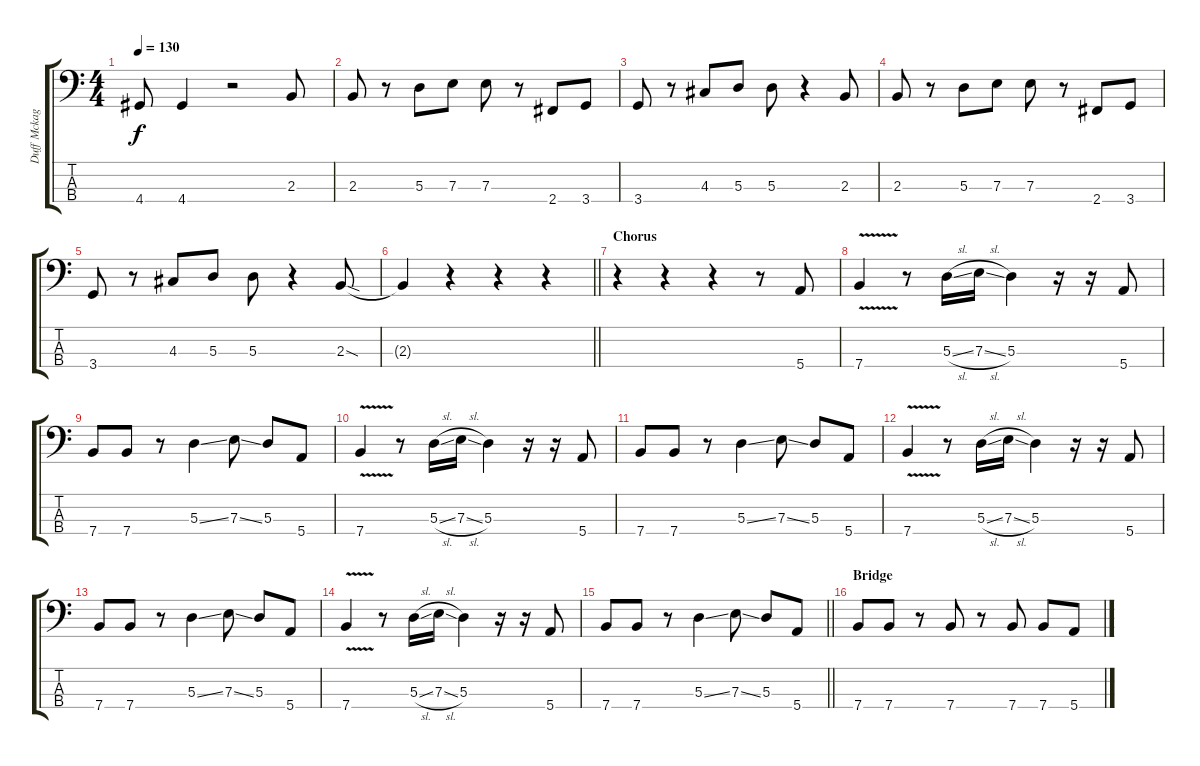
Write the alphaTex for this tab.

\track ("Duff Mckagan" "Duff Mckag") {instrument electricbasspick}
\staff {score tabs}
\tuning (G2 D2 A1 E1) {hide}
\ts (4 4)
\tempo 130
\clef f4
\ks c
4.4.8{dy f} 4.4.4 r.2 2.3.8 |
2.3.8 r.8 5.3.8 7.3.8 7.3.8 r.8 2.4.8 3.4.8 |
3.4.8 r.8 4.3.8 5.3.8 5.3.8 r.4 2.3.8 |
2.3.8 r.8 5.3.8 7.3.8 7.3.8 r.8 2.4.8 3.4.8 |
3.4.8 r.8 4.3.8 5.3.8 5.3.8 r.4 2.3{sod}.8 |
\barLineRight lightlight
2.3{t}.4 r.4 r.4 r.4 |
\section ("" "Chorus")
r.4 r.4 r.4 r.8 5.4.8 |
7.4{v}.4 r.8 5.3{sl}.16 7.3{sl}.16 5.3.4 r.16 r.16 5.4.8 |
7.4.8 7.4.8 r.8 5.3{ss}.4 7.3{ss}.8 5.3.8 5.4.8 |
7.4{v}.4 r.8 5.3{sl}.16 7.3{sl}.16 5.3.4 r.16 r.16 5.4.8 |
7.4.8 7.4.8 r.8 5.3{ss}.4 7.3{ss}.8 5.3.8 5.4.8 |
7.4{v}.4 r.8 5.3{sl}.16 7.3{sl}.16 5.3.4 r.16 r.16 5.4.8 |
7.4.8 7.4.8 r.8 5.3{ss}.4 7.3{ss}.8 5.3.8 5.4.8 |
7.4{v}.4 r.8 5.3{sl}.16 7.3{sl}.16 5.3.4 r.16 r.16 5.4.8 |
\barLineRight lightlight
7.4.8 7.4.8 r.8 5.3{ss}.4 7.3{ss}.8 5.3.8 5.4.8 |
\section ("" "Bridge")
7.4.8 7.4.8 r.8 7.4.8 r.8 7.4.8 7.4.8 5.4.8
